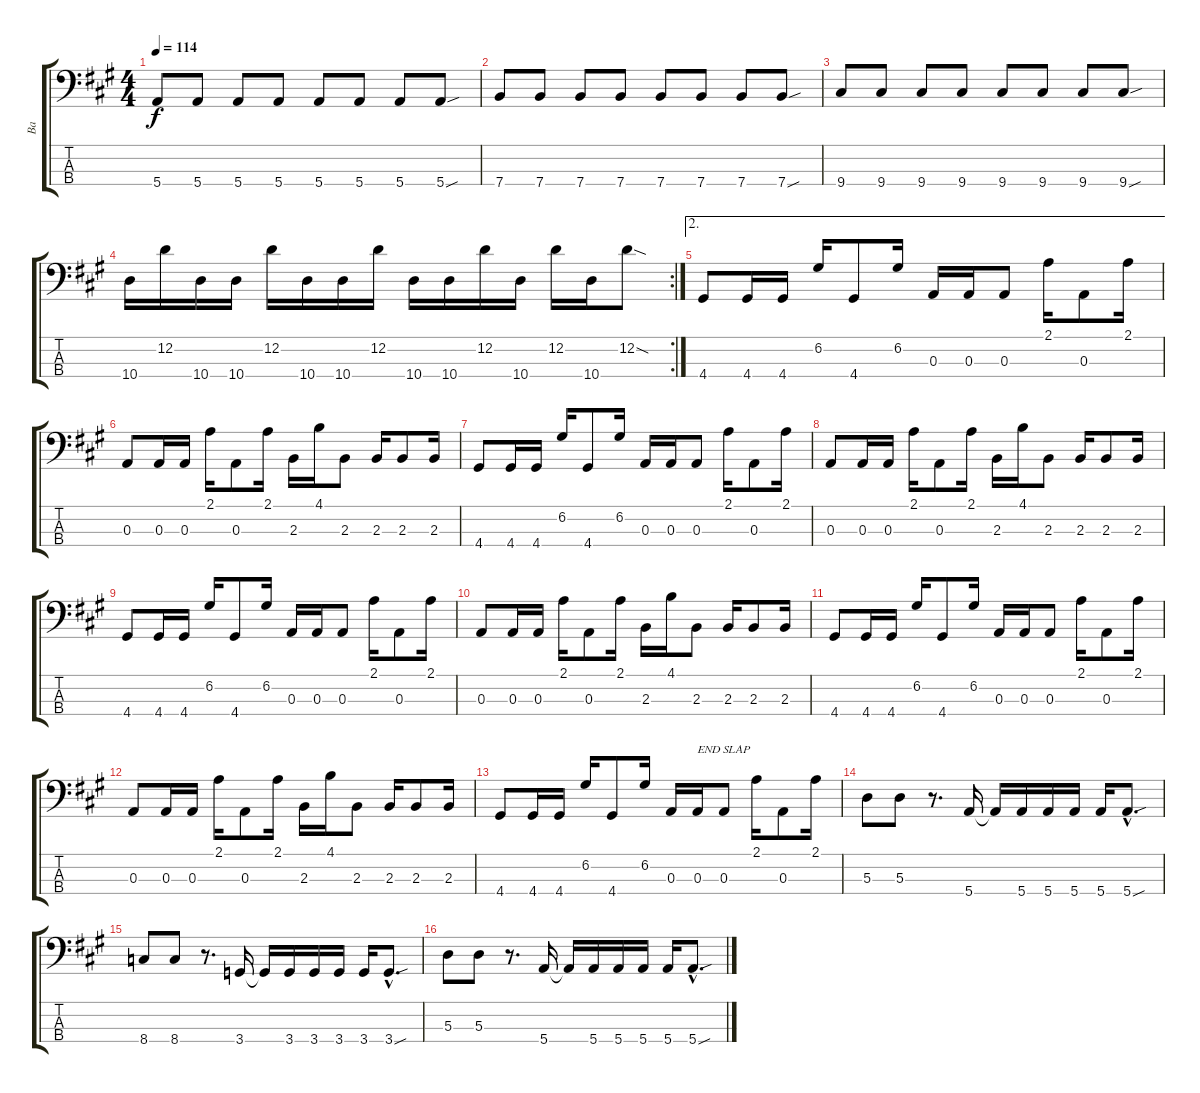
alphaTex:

\track ("Ba" "Ba") {instrument slapbass1}
\staff {score tabs}
\tuning (G2 D2 A1 E1) {hide}
\ts (4 4)
\tempo 114
\clef f4
\ks a
5.4.8{dy f} 5.4.8 5.4.8 5.4.8 5.4.8 5.4.8 5.4.8 5.4{sou}.8 |
7.4.8 7.4.8 7.4.8 7.4.8 7.4.8 7.4.8 7.4.8 7.4{sou}.8 |
9.4.8 9.4.8 9.4.8 9.4.8 9.4.8 9.4.8 9.4.8 9.4{sou}.8 |
\rc 2
10.4.16 12.2.16 10.4.16 10.4.16 12.2.16 10.4.16 10.4.16 12.2.16 10.4.16 10.4.16 12.2.16 10.4.16 12.2.16 10.4.16 12.2{sod}.8 |
\ae 2
4.4.8{instrument slapbass1} 4.4.16 4.4.16 6.2.16 4.4.8 6.2.16 0.3.16 0.3.16 0.3.8 2.1.16 0.3.8 2.1.16 |
0.3.8 0.3.16 0.3.16 2.1.16 0.3.8 2.1.16 2.3.16 4.1.16 2.3.8 2.3.16 2.3.8 2.3.16 |
4.4.8 4.4.16 4.4.16 6.2.16 4.4.8 6.2.16 0.3.16 0.3.16 0.3.8 2.1.16 0.3.8 2.1.16 |
0.3.8 0.3.16 0.3.16 2.1.16 0.3.8 2.1.16 2.3.16 4.1.16 2.3.8 2.3.16 2.3.8 2.3.16 |
4.4.8 4.4.16 4.4.16 6.2.16 4.4.8 6.2.16 0.3.16 0.3.16 0.3.8 2.1.16 0.3.8 2.1.16 |
0.3.8 0.3.16 0.3.16 2.1.16 0.3.8 2.1.16 2.3.16 4.1.16 2.3.8 2.3.16 2.3.8 2.3.16 |
4.4.8 4.4.16 4.4.16 6.2.16 4.4.8 6.2.16 0.3.16 0.3.16 0.3.8 2.1.16 0.3.8 2.1.16 |
0.3.8 0.3.16 0.3.16 2.1.16 0.3.8 2.1.16 2.3.16 4.1.16 2.3.8 2.3.16 2.3.8 2.3.16 |
4.4.8 4.4.16 4.4.16 6.2.16 4.4.8 6.2.16 0.3.16 0.3.16{txt "END SLAP"} 0.3.8 2.1.16 0.3.8 2.1.16 |
5.3.8{instrument electricbassfinger} 5.3.8 r.8{d} 5.4.16 5.4{t}.16 5.4.16 5.4.16 5.4.16 5.4.16 5.4{sou hac}.8{d} |
8.4.8 8.4.8 r.8{d} 3.4.16 3.4{t}.16 3.4.16 3.4.16 3.4.16 3.4.16 3.4{sou hac}.8{d} |
5.3.8 5.3.8 r.8{d} 5.4.16 5.4{t}.16 5.4.16 5.4.16 5.4.16 5.4.16 5.4{sou hac}.8{d}
